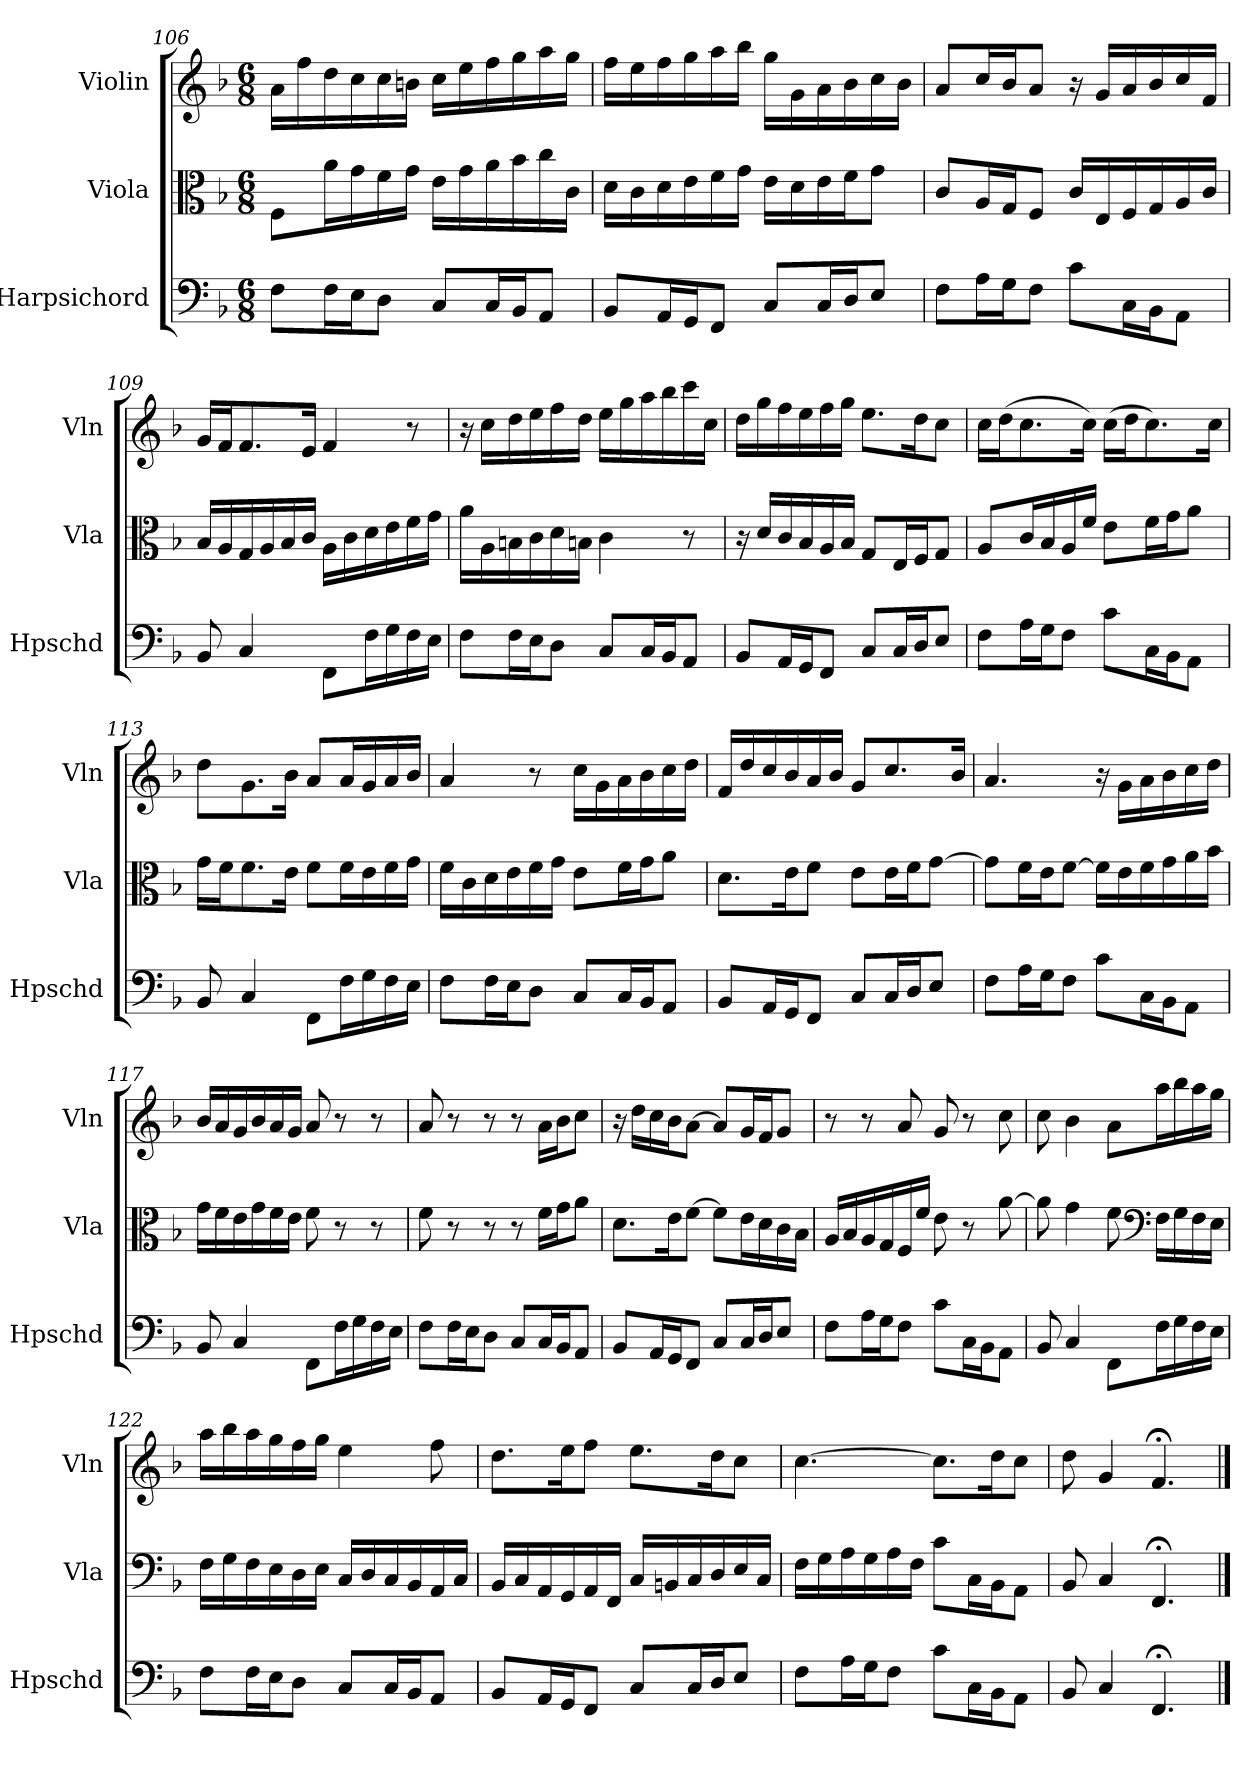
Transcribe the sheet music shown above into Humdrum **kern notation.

**kern	**kern	**kern
*part3	*part2	*part1
*staff3	*staff2	*staff1
*I"Harpsichord	*I"Viola	*I"Violin
*I'Hpschd	*I'Vla	*I'Vln
*clefF4	*clefC3	*clefG2
*k[b-]	*k[b-]	*k[b-]
*M6/8	*M6/8	*M6/8
=106	=106	=106
8F\L	8F\L	16a\LL
.	.	16ff\
16F\L	16a\L	16dd\
16E\J	16g\	16cc\
8D\J	16f\	16cc\
.	16g\JJ	16bn\JJ
8C/L	16e\LL	16cc\LL
.	16g\	16ee\
16C/L	16a\	16ff\
16BB-/J	16b-\	16gg\
8AA/J	16cc\	16aa\
.	16c\JJ	16gg\JJ
=107	=107	=107
8BB-/L	16d\LL	16ff\LL
.	16c\	16ee\
16AA/L	16d\	16ff\
16GG/J	16e\	16gg\
8FF/J	16f\	16aa\
.	16g\JJ	16bb-\JJ
8C/L	16e\LL	16gg\LL
.	16d\	16g\
16C/L	16e\	16a\
16D/J	16f\J	16b-\
8E/J	8g\J	16cc\
.	.	16b-\JJ
=108	=108	=108
8F\L	8c/L	8a/L
16A\L	16A/L	16cc/L
16G\J	16G/J	16b-/J
8F\J	8F/J	8a/J
8c\L	16c/LL	16r
.	16E/	16g/LL
16C\L	16F/	16a/
16BB-\J	16G/	16b-/
8AA\J	16A/	16cc/
.	16c/JJ	16f/JJ
=109	=109	=109
8BB-/	16B-/LL	16g/LL
.	16A/	16f/J
4C/	16G/	8.f/
.	16A/	.
.	16B-/	.
.	16c/JJ	16e/Jk
8FF\L	16A\LL	4f/
.	16c\	.
16F\L	16d\	.
16G\	16e\	.
16F\	16f\	8r
16E\JJ	16g\JJ	.
=110	=110	=110
8F\L	16a\LL	16r
.	16A\	16cc\LL
16F\L	16Bn\	16dd\
16E\J	16c\	16ee\
8D\J	16d\	16ff\
.	16Bn\JJ	16dd\JJ
8C/L	4c\	16ee\LL
.	.	16gg\
16C/L	.	16aa\
16BB-/J	.	16bb-\
8AA/J	8r	16ccc\
.	.	16cc\JJ
=111	=111	=111
8BB-/L	16r	16dd\LL
.	16d/LL	16gg\
16AA/L	16c/	16ff\
16GG/J	16B-/	16ee\
8FF/J	16A/	16ff\
.	16B-/JJ	16gg\JJ
8C/L	8G/L	8.ee\L
16C/L	16E/L	.
16D/J	16F/J	16dd\K
8E/J	8G/J	8cc\J
=112	=112	=112
8F\L	8A/L	16cc\LL
.	.	(16dd\J
16A\L	16c/L	8.cc\
16G\J	16B-/	.
8F\J	16A/	.
.	16f/JJ	16cc\Jk)
8c\L	8e\L	(16cc\LL
.	.	16dd\J
16C\L	16f\L	8.cc\)
16BB-\J	16g\J	.
8AA\J	8a\J	.
.	.	16cc\Jk
=113	=113	=113
8BB-/	16g\LL	8dd\L
.	16f\J	.
4C/	8.f\	8.g\
.	16e\Jk	16b-\Jk
8FF\L	8f\L	8a/L
16F\L	16f\L	16a/L
16G\	16e\	16g/
16F\	16f\	16a/
16E\JJ	16g\JJ	16b-/JJ
=114	=114	=114
8F\L	16f\LL	4a/
.	16c\	.
16F\L	16d\	.
16E\J	16e\	.
8D\J	16f\	8r
.	16g\JJ	.
8C/L	8e\L	16cc\LL
.	.	16g\
16C/L	16f\L	16a\
16BB-/J	16g\J	16b-\
8AA/J	8a\J	16cc\
.	.	16dd\JJ
=115	=115	=115
8BB-/L	8.d\L	16f/LL
.	.	16dd/
16AA/L	.	16cc/
16GG/J	16e\K	16b-/
8FF/J	8f\J	16a/
.	.	16b-/JJ
8C/L	8e\L	8g/L
16C/L	16e\L	8.cc/
16D/J	16f\J	.
8E/J	[8g\J	.
.	.	16b-/Jk
=116	=116	=116
8F\L	8g\L]	4.a/
16A\L	16f\L	.
16G\J	16e\J	.
8F\J	[8f\J	.
8c\L	16f\LL]	16r
.	16e\	16g\LL
16C\L	16f\	16a\
16BB-\J	16g\	16b-\
8AA\J	16a\	16cc\
.	16b-\JJ	16dd\JJ
=117	=117	=117
8BB-/	16g\LL	16b-/LL
.	16f\	16a/
4C/	16e\	16g/
.	16g\	16b-/
.	16f\	16a/
.	16e\JJ	16g/JJ
8FF\L	8f\	8a/
16F\L	8r	8r
16G\	.	.
16F\	8r	8r
16E\JJ	.	.
=118	=118	=118
8F\L	8f\	8a/
16F\L	8r	8r
16E\J	.	.
8D\J	8r	8r
8C/L	8r	8r
16C/L	16f\LL	16a\LL
16BB-/J	16g\J	16b-\J
8AA/J	8a\J	8cc\J
=119	=119	=119
8BB-/L	8.d\L	16r
.	.	16dd\LL
16AA/L	.	16cc\
16GG/J	16e\K	16b-\J
8FF/J	[8f\J	[8a\J
8C/L	8f\L]	8a/L]
16C/L	16e\L	16g/L
16D/J	16d\	16f/J
8E/J	16c\	8g/J
.	16B-\JJ	.
=120	=120	=120
8F\L	16A/LL	8r
.	16B-/	.
16A\L	16A/	8r
16G\J	16G/	.
8F\J	16F/	8a/
.	16f/JJ	.
8c\L	8e\	8g/
16C\L	8r	8r
16BB-\J	.	.
8AA\J	[8a\	8cc\
=121	=121	=121
8BB-/	8a\]	8cc\
4C/	4g\	4b-\
8FF\L	8f\	8a\L
*	*clefF4	*
16F\L	16F\LL	16aa\L
16G\	16G\	16bb-\
16F\	16F\	16aa\
16E\JJ	16E\JJ	16gg\JJ
=122	=122	=122
8F\L	16F\LL	16aa\LL
.	16G\	16bb-\
16F\L	16F\	16aa\
16E\J	16E\	16gg\
8D\J	16D\	16ff\
.	16E\JJ	16gg\JJ
8C/L	16C/LL	4ee\
.	16D/	.
16C/L	16C/	.
16BB-/J	16BB-/	.
8AA/J	16AA/	8ff\
.	16C/JJ	.
=123	=123	=123
8BB-/L	16BB-/LL	8.dd\L
.	16C/	.
16AA/L	16AA/	.
16GG/J	16GG/	16ee\K
8FF/J	16AA/	8ff\J
.	16FF/JJ	.
8C/L	16C/LL	8.ee\L
.	16BBn/	.
16C/L	16C/	.
16D/J	16D/	16dd\K
8E/J	16E/	8cc\J
.	16C/JJ	.
=124	=124	=124
8F\L	16F\LL	[4.cc\
.	16G\	.
16A\L	16A\	.
16G\J	16G\	.
8F\J	16A\	.
.	16F\JJ	.
8c\L	8c\L	8.cc\L]
16C\L	16C\L	.
16BB-\J	16BB-\J	16dd\K
8AA\J	8AA\J	8cc\J
=125	=125	=125
8BB-/	8BB-/	8dd\
4C/	4C/	4g/
4.FF;</	4.FF;</	4.f;</
==	==	==
*-	*-	*-
